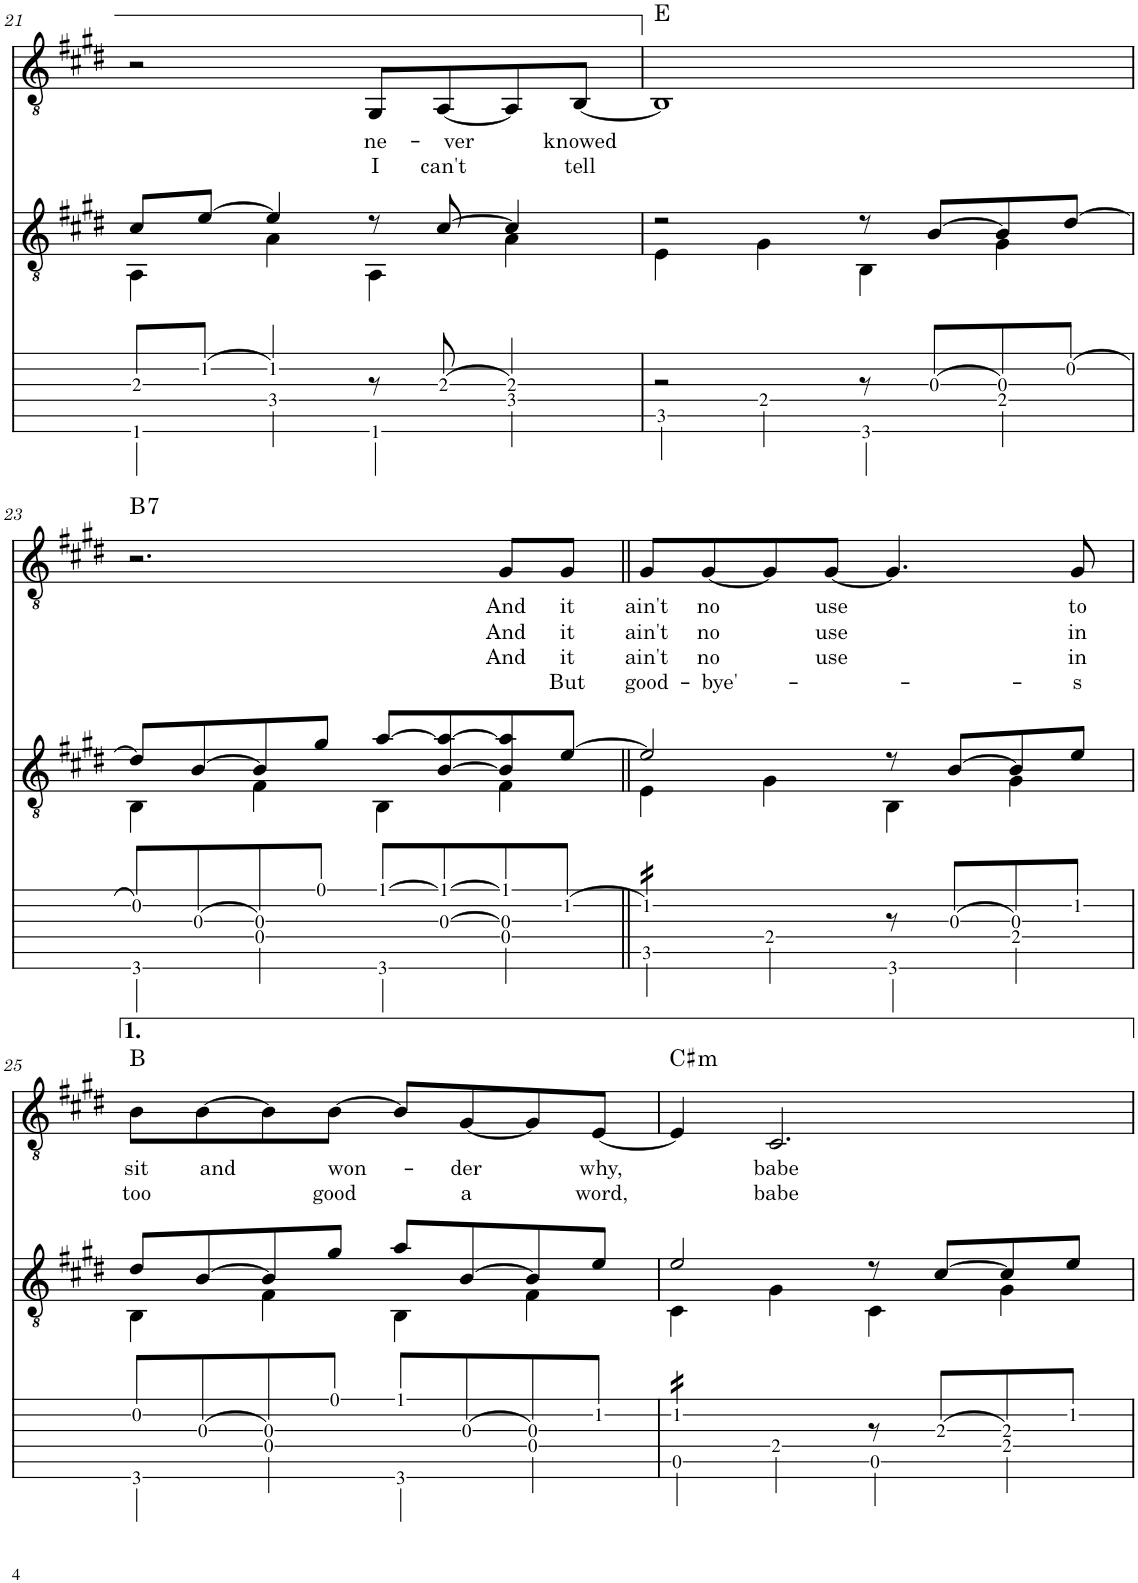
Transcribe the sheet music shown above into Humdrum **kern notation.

**kern	**kern	**kern	**text	**text	**text	**text	**harte	**kern
*part3	*part3	*part2	*part2	*part2	*part2	*part2	*part2	*part1
*staff4	*staff3	*staff2	*staff2	*staff2	*staff2	*staff2	*	*staff1
*I"Classical Guitar	*	*I"Classical Guitar 2	*	*	*	*	*	*I"La Armonica diatonica 10-fori
!!LO:PB:g=z
*	*clefGv2	*clefGv2	*	*	*	*	*	*clefG2
*k[f#c#g#d#]	*k[f#c#g#d#]	*k[f#c#g#d#]	*	*	*	*	*	*k[f#c#g#d#]
*M4/4	*M4/4	*M4/4	*	*	*	*	*	*M4/4
=21	=21	=21	=21	=21	=21	=21	=21	=21
*^	*^	*	*	*	*	*	*	*
8c#/L	4AA\	8c#/L	4AA\	2r	.	.	.	.	.	1r
[8e/J	.	[8e/J	.	.	.	.	.	.	.	.
4e/]	4A\	4e/]	4A\	.	.	.	.	.	.	.
!	!	!	!	!	!LO:LY:b	!LO:LY:b	!	!	!	!
8r	4AA\	8r	4AA\	8GG#/L	ne-	I	.	.	.	.
!	!	!	!	!	!LO:LY:b	!LO:LY:b	!	!	!	!
[8c#/	.	[8c#/	.	[8AA/	-ver	can't	.	.	.	.
4c#/]	4A\	4c#/]	4A\	8AA/]	.	.	.	.	.	.
!	!	!	!	!	!LO:LY:b	!LO:LY:b	!	!	!	!
.	.	.	.	[8BB/J	knowed	tell	.	.	.	.
=22	=22	=22	=22	=22	=22	=22	=22	=22	=22	=22
2r	4E\	2r	4E\	1BB]	.	.	.	.	E:maj	1r
.	4G#\	.	4G#\	.	.	.	.	.	.	.
8r	4BB\	8r	4BB\	.	.	.	.	.	.	.
[8B/L	.	[8B/L	.	.	.	.	.	.	.	.
8B/]	4G#\	8B/]	4G#\	.	.	.	.	.	.	.
[8d#/J	.	[8d#/J	.	.	.	.	.	.	.	.
!!LO:LB:g=z
=23	=23	=23	=23	=23	=23	=23	=23	=23	=23	=23
!	!	!	!	!	!	!	!	!	!LO:H:kt=7	!
8d#/L]	4BB\	8d#/L]	4BB\	2.r	.	.	.	.	B:7	1r
[8B/	.	[8B/	.	.	.	.	.	.	.	.
8B/]	4F#\	8B/]	4F#\	.	.	.	.	.	.	.
8g#/J	.	8g#/J	.	.	.	.	.	.	.	.
[8a/L	4BB\	[8a/L	4BB\	.	.	.	.	.	.	.
[8B/ 8a/_	.	[8B/ 8a/_	.	.	.	.	.	.	.	.
!	!	!	!	!	!LO:LY:b	!LO:LY:b	!LO:LY:b	!	!	!
8B/] 8a/]	4F#\	8B/] 8a/]	4F#\	8G#/L	And	And	And	.	.	.
!	!	!	!	!	!LO:LY:b	!LO:LY:b	!LO:LY:b	!LO:LY:b	!	!
[8e/J	.	[8e/J	.	8G#/J	it	it	it	But	.	.
=24||	=24||	=24||	=24||	=24||	=24||	=24||	=24||	=24||	=24||	=24||
!	!	!	!	!	!LO:LY:b	!LO:LY:b	!LO:LY:b	!LO:LY:b	!	!
2e/]	4E\	2e/]	4E\	8G#/L	ain't	ain't	ain't	good-	.	1r
!	!	!	!	!	!LO:LY:b	!LO:LY:b	!LO:LY:b	!LO:LY:b	!	!
.	.	.	.	[8G#/	no	no	no	-bye'-	.	.
.	4G#\	.	4G#\	8G#/]	.	.	.	.	.	.
!	!	!	!	!	!LO:LY:b	!LO:LY:b	!LO:LY:b	!	!	!
.	.	.	.	[8G#/J	use	use	use	.	.	.
8r	4BB\	8r	4BB\	4.G#/]	.	.	.	.	.	.
[8B/L	.	[8B/L	.	.	.	.	.	.	.	.
8B/]	4G#\	8B/]	4G#\	.	.	.	.	.	.	.
!	!	!	!	!	!LO:LY:b	!LO:LY:b	!LO:LY:b	!LO:LY:b	!	!
8e/J	.	8e/J	.	8G#/	to	in	in	-s	.	.
!!LO:LB:g=z
=25	=25	=25	=25	=25	=25	=25	=25	=25	=25	=25
!	!	!	!	!	!LO:LY:b	!LO:LY:b	!	!	!	!
8d#/L	4BB\	8d#/L	4BB\	8B\L	sit	too	.	.	B:maj	1r
!	!	!	!	!	!LO:LY:b	!	!	!	!	!
[8B/	.	[8B/	.	[8B\	and	.	.	.	.	.
8B/]	4F#\	8B/]	4F#\	8B\]	.	.	.	.	.	.
!	!	!	!	!	!LO:LY:b	!LO:LY:b	!	!	!	!
8g#/J	.	8g#/J	.	[8B\J	won-	good	.	.	.	.
8a/L	4BB\	8a/L	4BB\	8B/L]	.	.	.	.	.	.
!	!	!	!	!	!LO:LY:b	!LO:LY:b	!	!	!	!
[8B/	.	[8B/	.	[8G#/	-der	a	.	.	.	.
8B/]	4F#\	8B/]	4F#\	8G#/]	.	.	.	.	.	.
!	!	!	!	!	!LO:LY:b	!LO:LY:b	!	!	!	!
8e/J	.	8e/J	.	[8E/J	why,	word,	.	.	.	.
=26	=26	=26	=26	=26	=26	=26	=26	=26	=26	=26
!	!	!	!	!	!	!	!	!	!LO:H:kt=m	!
2e/	4C#\	2e/	4C#\	4E/]	.	.	.	.	C#:min	1r
!	!	!	!	!	!LO:LY:b	!LO:LY:b	!	!	!	!
.	4G#\	.	4G#\	2.C#/	babe	babe	.	.	.	.
8r	4C#\	8r	4C#\	.	.	.	.	.	.	.
[8c#/L	.	[8c#/L	.	.	.	.	.	.	.	.
8c#/]	4G#\	8c#/]	4G#\	.	.	.	.	.	.	.
8e/J	.	8e/J	.	.	.	.	.	.	.	.
*v	*v	*	*	*	*	*	*	*	*	*
*	*v	*v	*	*	*	*	*	*	*
=	=	=	=	=	=	=	=	=
*-	*-	*-	*-	*-	*-	*-	*-	*-
